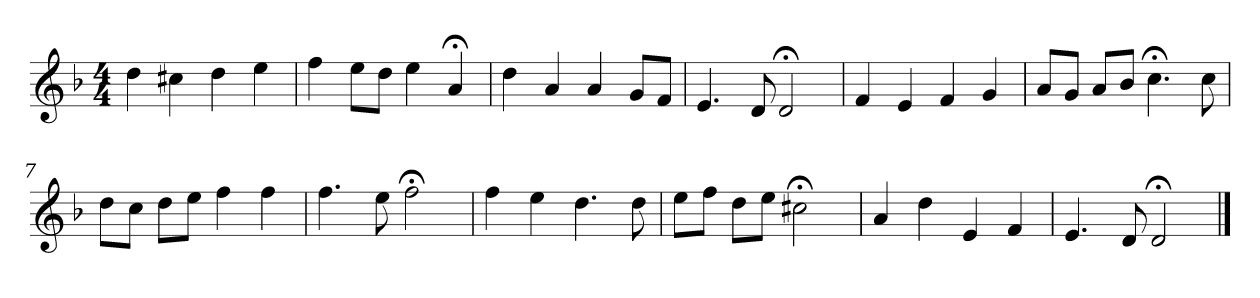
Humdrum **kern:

**kern
*part1
*staff1
*k[b-]
*d:
*M4/4
*MM120
=1
4dd
4cc#X
4dd
4ee
=2
4ff
8eeL
8ddJ
4ee
4a;<
=3
4dd
4a
4a
8gL
8fJ
=4
4.e
8d
2d;<
=5
4f
4e
4f
4g
=6
8aL
8gJ
8aL
8b-J
4.cc;<
8cc
=7
8ddL
8ccJ
8ddL
8eeJ
4ff
4ff
=8
4.ff
8ee
2ff;<
=9
4ff
4ee
4.dd
8dd
=10
8eeL
8ffJ
8ddL
8eeJ
2cc#X;<
=11
4a
4dd
4e
4f
=12
4.e
8d
2d;<
==
*-
